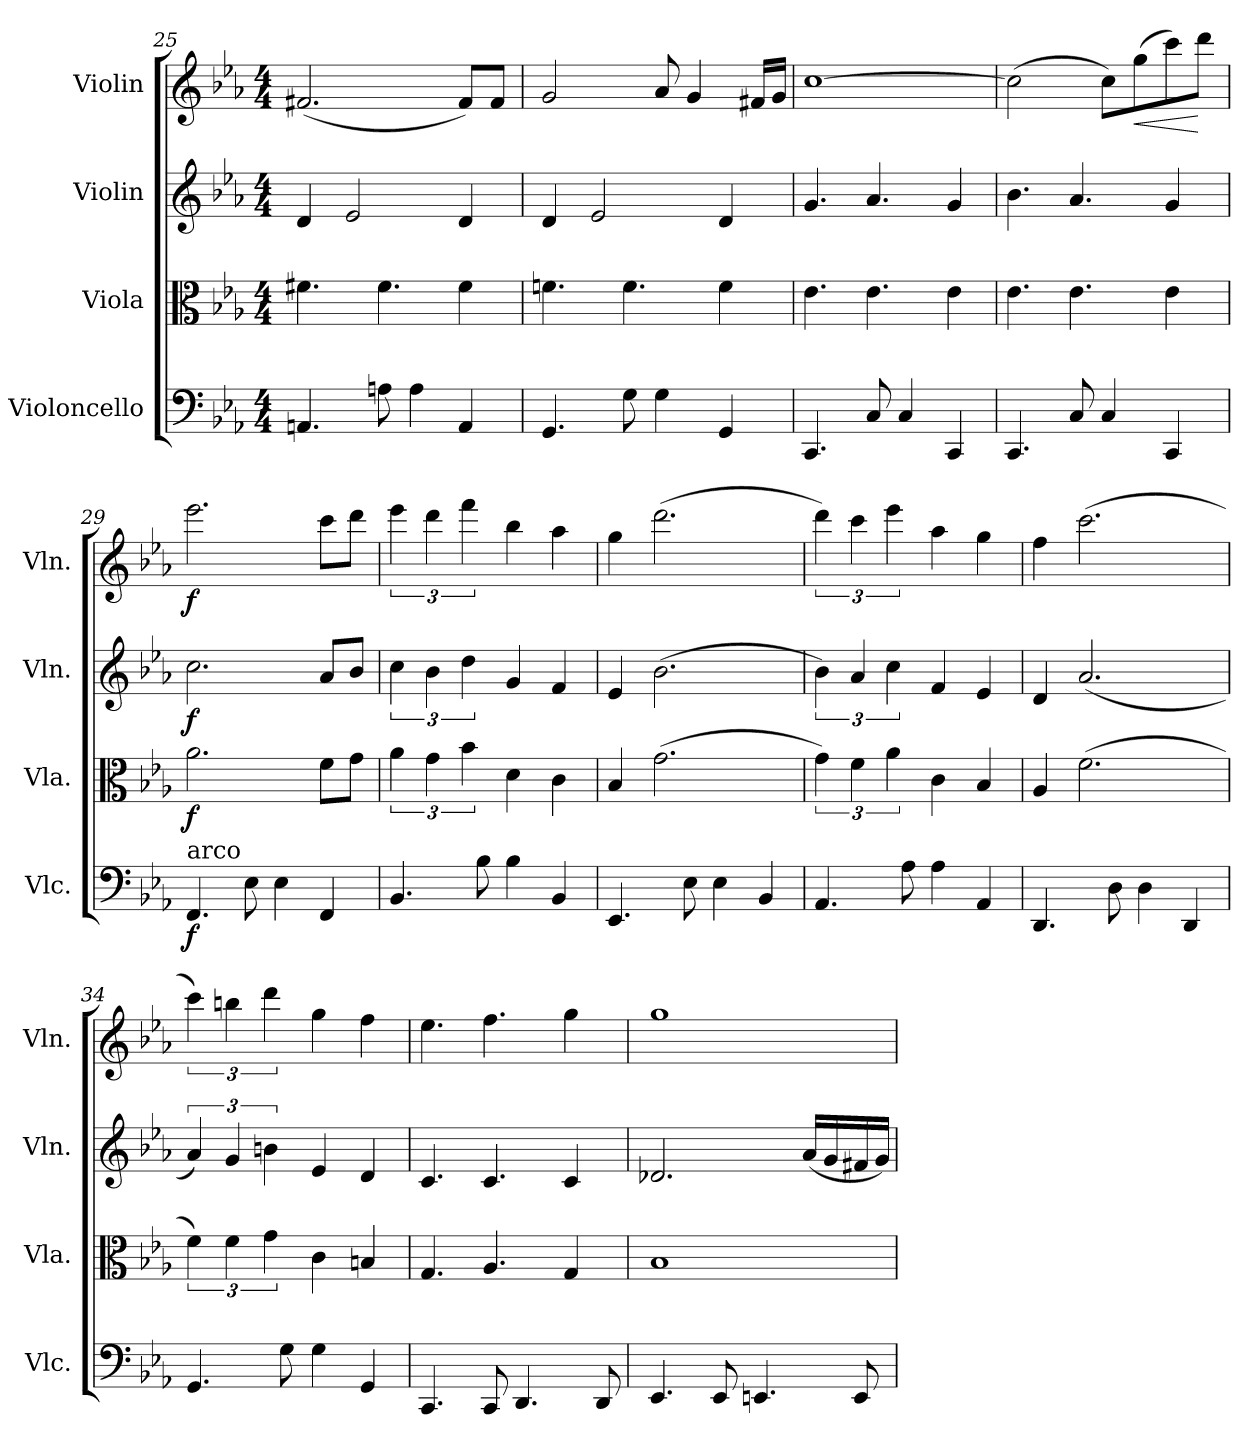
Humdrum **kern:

**kern	**dynam	**kern	**dynam	**kern	**dynam	**kern	**dynam
*part4	*part4	*part3	*part3	*part2	*part2	*part1	*part1
*staff4	*staff4	*staff3	*staff3	*staff2	*staff2	*staff1	*staff1
*I"Violoncello	*	*I"Viola	*	*I"Violin	*	*I"Violin	*
*I'Vlc.	*	*I'Vla.	*	*I'Vln.	*	*I'Vln.	*
*clefF4	*	*clefC3	*	*clefG2	*	*clefG2	*
*k[b-e-a-]	*	*k[b-e-a-]	*	*k[b-e-a-]	*	*k[b-e-a-]	*
*E-:	*	*E-:	*	*E-:	*	*E-:	*
*M4/4	*	*M4/4	*	*M4/4	*	*M4/4	*
=25	=25	=25	=25	=25	=25	=25	=25
4.AAn/	.	4.f#X\	.	4d/	.	(2.f#X/	.
.	.	.	.	2e-/	.	.	.
8An\	.	4.f#\	.	.	.	.	.
4A\	.	.	.	.	.	.	.
4AA/	.	4f#\	.	4d/	.	8f#/L)	.
.	.	.	.	.	.	8f#/J	.
=26	=26	=26	=26	=26	=26	=26	=26
4.GG/	.	4.fn\	.	4d/	.	2g/	.
.	.	.	.	2e-/	.	.	.
8G\	.	4.f\	.	.	.	.	.
4G\	.	.	.	.	.	8a-/	.
.	.	.	.	.	.	4g/	.
4GG/	.	4f\	.	4d/	.	.	.
.	.	.	.	.	.	16f#X/LL	.
.	.	.	.	.	.	16g/JJ	.
=27	=27	=27	=27	=27	=27	=27	=27
4.CC/	.	4.e-\	.	4.g/	.	[1cc	.
8C/	.	4.e-\	.	4.a-/	.	.	.
4C/	.	.	.	.	.	.	.
4CC/	.	4e-\	.	4g/	.	.	.
=28	=28	=28	=28	=28	=28	=28	=28
4.CC/	.	4.e-\	.	4.b-\	.	(2cc\]	.
8C/	.	4.e-\	.	4.a-/	.	.	.
4C/	.	.	.	.	.	8cc\L)	.
!	!	!	!	!	!	!	!LO:HP:b
.	.	.	.	.	.	(8gg\	<
4CC/	.	4e-\	.	4g/	.	8ccc\)	.
.	.	.	.	.	.	8ddd\J	[
=29	=29	=29	=29	=29	=29	=29	=29
!LO:TX:a:t=arco	!	!	!	!	!	!	!
!	!LO:DY:b	!	!LO:DY:b	!	!LO:DY:b	!	!LO:DY:b
4.FF/	f	2.a-\	f	2.cc\	f	2.eee-\	f
8E-\	.	.	.	.	.	.	.
4E-\	.	.	.	.	.	.	.
4FF/	.	8f\L	.	8a-/L	.	8ccc\L	.
.	.	8g\J	.	8b-/J	.	8ddd\J	.
=30	=30	=30	=30	=30	=30	=30	=30
4.BB-/	.	6a-\	.	6cc\	.	6eee-\	.
.	.	6g\	.	6b-\	.	6ddd\	.
.	.	6b-\	.	6dd\	.	6fff\	.
8B-\	.	.	.	.	.	.	.
4B-\	.	4d\	.	4g/	.	4bb-\	.
4BB-/	.	4c\	.	4f/	.	4aa-\	.
=31	=31	=31	=31	=31	=31	=31	=31
4.EE-/	.	4B-/	.	4e-/	.	4gg\	.
.	.	(2.g\	.	(2.b-\	.	(2.ddd\	.
8E-\	.	.	.	.	.	.	.
4E-\	.	.	.	.	.	.	.
4BB-/	.	.	.	.	.	.	.
!!LO:LB:g=z
=32	=32	=32	=32	=32	=32	=32	=32
4.AA-/	.	6g\)	.	6b-\)	.	6ddd\)	.
.	.	6f\	.	6a-/	.	6ccc\	.
.	.	6a-\	.	6cc\	.	6eee-\	.
8A-\	.	.	.	.	.	.	.
4A-\	.	4c\	.	4f/	.	4aa-\	.
4AA-/	.	4B-/	.	4e-/	.	4gg\	.
=33	=33	=33	=33	=33	=33	=33	=33
4.DD/	.	4A-/	.	4d/	.	4ff\	.
.	.	(2.f\	.	(2.a-/	.	(2.ccc\	.
8D\	.	.	.	.	.	.	.
4D\	.	.	.	.	.	.	.
4DD/	.	.	.	.	.	.	.
=34	=34	=34	=34	=34	=34	=34	=34
4.GG/	.	6f\)	.	6a-/)	.	6ccc\)	.
.	.	6f\	.	6g/	.	6bbn\	.
.	.	6g\	.	6bn\	.	6ddd\	.
8G\	.	.	.	.	.	.	.
4G\	.	4c\	.	4e-/	.	4gg\	.
4GG/	.	4Bn/	.	4d/	.	4ff\	.
=35	=35	=35	=35	=35	=35	=35	=35
4.CC/	.	4.G/	.	4.c/	.	4.ee-\	.
8CC/	.	4.A-/	.	4.c/	.	4.ff\	.
4.DD/	.	.	.	.	.	.	.
.	.	4G/	.	4c/	.	4gg\	.
8DD/	.	.	.	.	.	.	.
=36	=36	=36	=36	=36	=36	=36	=36
4.EE-/	.	1B-	.	2.d-X/	.	1gg	.
8EE-/	.	.	.	.	.	.	.
4.EEn/	.	.	.	.	.	.	.
.	.	.	.	(16a-/LL	.	.	.
.	.	.	.	16g/	.	.	.
8EE/	.	.	.	16f#X/	.	.	.
.	.	.	.	16g/JJ)	.	.	.
=	=	=	=	=	=	=	=
*-	*-	*-	*-	*-	*-	*-	*-
